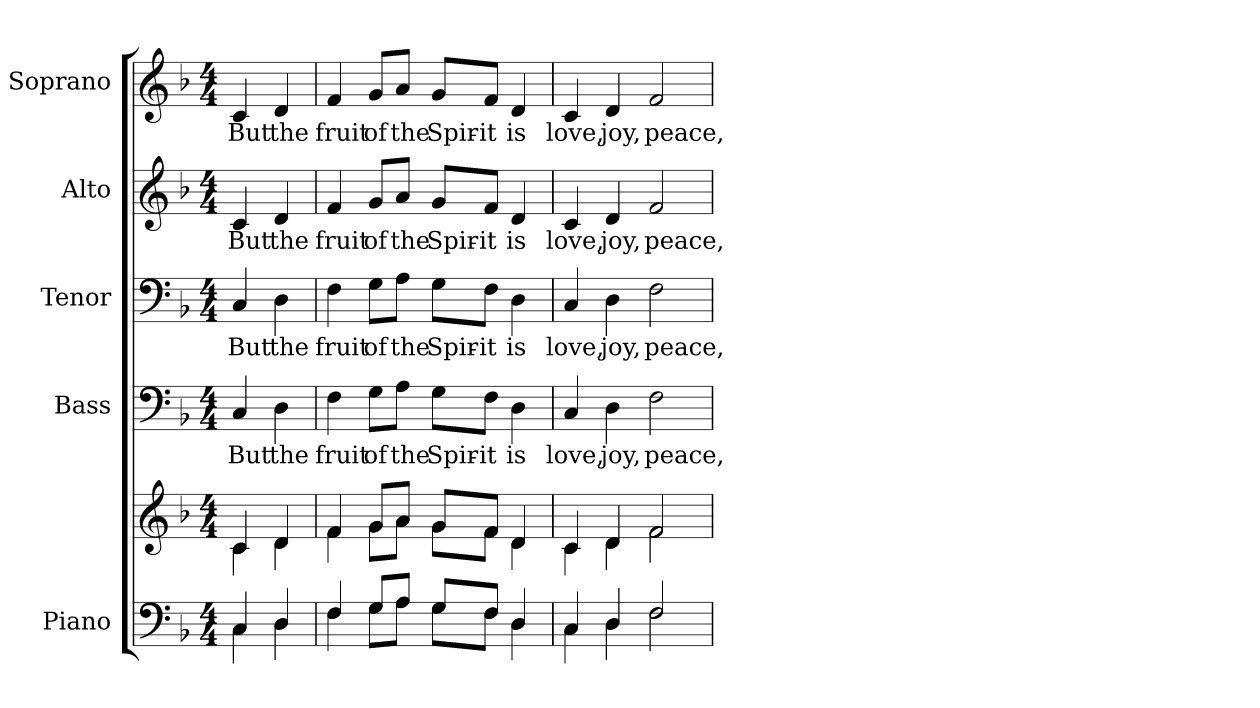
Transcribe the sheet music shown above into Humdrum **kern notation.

**kern	**kern	**kern	**text	**kern	**text	**kern	**text	**kern	**text
*part5	*part5	*part4	*part4	*part3	*part3	*part2	*part2	*part1	*part1
*staff6	*staff5	*staff4	*staff4	*staff3	*staff3	*staff2	*staff2	*staff1	*staff1
*I"Piano	*	*I"Bass	*	*I"Tenor	*	*I"Alto	*	*I"Soprano	*
*I'Pno.	*	*I'B.	*	*I'T.	*	*I'A.	*	*I'S.	*
!!LO:PB:g=z
*clefF4	*clefG2	*clefF4	*	*clefF4	*	*clefG2	*	*clefG2	*
*k[b-]	*k[b-]	*k[b-]	*	*k[b-]	*	*k[b-]	*	*k[b-]	*
*F:	*F:	*F:	*	*F:	*	*F:	*	*F:	*
*M4/4	*M4/4	*M4/4	*	*M4/4	*	*M4/4	*	*M4/4	*
*MM150	*MM150	*MM150	*	*MM150	*	*MM150	*	*MM150	*
=	=	=	=	=	=	=	=	=	=
*^	*^	*	*	*	*	*	*	*	*
!	!	!	!	!	!LO:LY:b:color=#000000	!	!	!	!	!	!
!	!	!	!	!	!	!	!LO:LY:b:color=#000000	!	!	!	!
!	!	!	!	!	!	!	!	!	!LO:LY:b:color=#000000	!	!
!	!	!	!	!	!	!	!	!	!	!	!LO:LY:b:color=#000000
4Ci/	4Ci\	4ci/	4ci\	4Ci/	But	4Ci/	But	4ci/	But	4ci/	But
!	!	!	!	!	!LO:LY:b:color=#000000	!	!	!	!	!	!
!	!	!	!	!	!	!	!LO:LY:b:color=#000000	!	!	!	!
!	!	!	!	!	!	!	!	!	!LO:LY:b:color=#000000	!	!
!	!	!	!	!	!	!	!	!	!	!	!LO:LY:b:color=#000000
4Di/	4Di\	4di/	4di\	4Di\	the	4Di\	the	4di/	the	4di/	the
=1	=1	=1	=1	=1	=1	=1	=1	=1	=1	=1	=1
!	!	!	!	!	!LO:LY:b:color=#000000	!	!	!	!	!	!
!	!	!	!	!	!	!	!LO:LY:b:color=#000000	!	!	!	!
!	!	!	!	!	!	!	!	!	!LO:LY:b:color=#000000	!	!
!	!	!	!	!	!	!	!	!	!	!	!LO:LY:b:color=#000000
4Fi/	4Fi\	4fi/	4fi\	4Fi\	fruit	4Fi\	fruit	4fi/	fruit	4fi/	fruit
!	!	!	!	!	!LO:LY:b:color=#000000	!	!	!	!	!	!
!	!	!	!	!	!	!	!LO:LY:b:color=#000000	!	!	!	!
!	!	!	!	!	!	!	!	!	!LO:LY:b:color=#000000	!	!
!	!	!	!	!	!	!	!	!	!	!	!LO:LY:b:color=#000000
8Gi/L	8Gi\L	8gi/L	8gi\L	8Gi\L	of	8Gi\L	of	8gi/L	of	8gi/L	of
!	!	!	!	!	!LO:LY:b:color=#000000	!	!	!	!	!	!
!	!	!	!	!	!	!	!LO:LY:b:color=#000000	!	!	!	!
!	!	!	!	!	!	!	!	!	!LO:LY:b:color=#000000	!	!
!	!	!	!	!	!	!	!	!	!	!	!LO:LY:b:color=#000000
8Ai/J	8Ai\J	8ai/J	8ai\J	8Ai\J	the	8Ai\J	the	8ai/J	the	8ai/J	the
!	!	!	!	!	!LO:LY:b:color=#000000	!	!	!	!	!	!
!	!	!	!	!	!	!	!LO:LY:b:color=#000000	!	!	!	!
!	!	!	!	!	!	!	!	!	!LO:LY:b:color=#000000	!	!
!	!	!	!	!	!	!	!	!	!	!	!LO:LY:b:color=#000000
8Gi/L	8Gi\L	8gi/L	8gi\L	8Gi\L	Spir-	8Gi\L	Spir-	8gi/L	Spir-	8gi/L	Spir-
!	!	!	!	!	!LO:LY:b:color=#000000	!	!	!	!	!	!
!	!	!	!	!	!	!	!LO:LY:b:color=#000000	!	!	!	!
!	!	!	!	!	!	!	!	!	!LO:LY:b:color=#000000	!	!
!	!	!	!	!	!	!	!	!	!	!	!LO:LY:b:color=#000000
8Fi/J	8Fi\J	8fi/J	8fi\J	8Fi\J	-it	8Fi\J	-it	8fi/J	-it	8fi/J	-it
!	!	!	!	!	!LO:LY:b:color=#000000	!	!	!	!	!	!
!	!	!	!	!	!	!	!LO:LY:b:color=#000000	!	!	!	!
!	!	!	!	!	!	!	!	!	!LO:LY:b:color=#000000	!	!
!	!	!	!	!	!	!	!	!	!	!	!LO:LY:b:color=#000000
4Di/	4Di\	4di/	4di\	4Di\	is	4Di\	is	4di/	is	4di/	is
=2	=2	=2	=2	=2	=2	=2	=2	=2	=2	=2	=2
!	!	!	!	!	!LO:LY:b:color=#000000	!	!	!	!	!	!
!	!	!	!	!	!	!	!LO:LY:b:color=#000000	!	!	!	!
!	!	!	!	!	!	!	!	!	!LO:LY:b:color=#000000	!	!
!	!	!	!	!	!	!	!	!	!	!	!LO:LY:b:color=#000000
4Ci/	4Ci\	4ci/	4ci\	4Ci/	love,	4Ci/	love,	4ci/	love,	4ci/	love,
!	!	!	!	!	!LO:LY:b:color=#000000	!	!	!	!	!	!
!	!	!	!	!	!	!	!LO:LY:b:color=#000000	!	!	!	!
!	!	!	!	!	!	!	!	!	!LO:LY:b:color=#000000	!	!
!	!	!	!	!	!	!	!	!	!	!	!LO:LY:b:color=#000000
4Di/	4Di\	4di/	4di\	4Di\	joy,	4Di\	joy,	4di/	joy,	4di/	joy,
!	!	!	!	!	!LO:LY:b:color=#000000	!	!	!	!	!	!
!	!	!	!	!	!	!	!LO:LY:b:color=#000000	!	!	!	!
!	!	!	!	!	!	!	!	!	!LO:LY:b:color=#000000	!	!
!	!	!	!	!	!	!	!	!	!	!	!LO:LY:b:color=#000000
2Fi/	2Fi\	2fi/	2fi\	2Fi\	peace,	2Fi\	peace,	2fi/	peace,	2fi/	peace,
*v	*v	*	*	*	*	*	*	*	*	*	*
*	*v	*v	*	*	*	*	*	*	*	*
=	=	=	=	=	=	=	=	=	=
*-	*-	*-	*-	*-	*-	*-	*-	*-	*-
